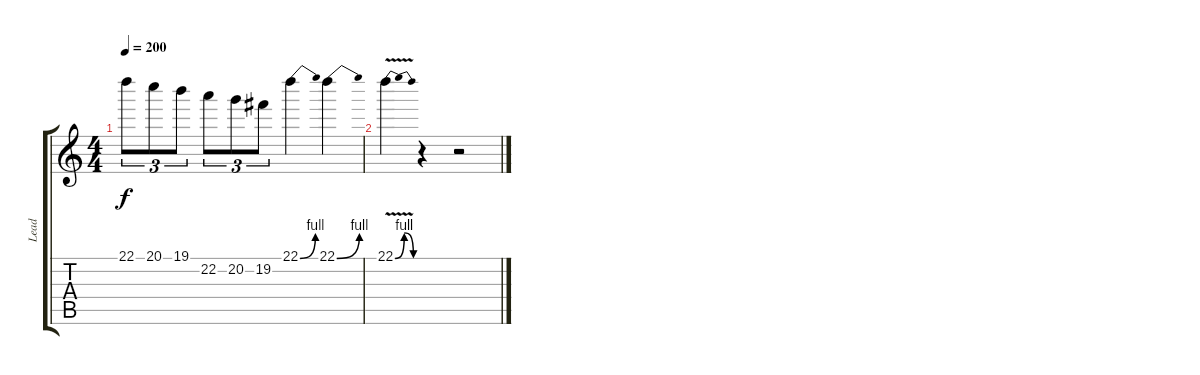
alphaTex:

\track ("Lead" "Lead") {instrument overdrivenguitar}
\staff {score tabs}
\tuning (E4 B3 G3 D3 A2 E2) {hide}
\ts (4 4)
\tempo 200
\clef g2
\ks c
22.1.8{tu (3 2) dy f} 20.1.8{tu (3 2)} 19.1.8{tu (3 2)} 22.2.8{tu (3 2)} 20.2.8{tu (3 2)} 19.2.8{tu (3 2)} 22.1{be (bend 0 0 60 4)}.4 22.1{be (bend 0 0 60 4)}.4 |
22.1{be (bendrelease 0 0 15 4 30 4 60 0) v}.4 r.4 r.2
